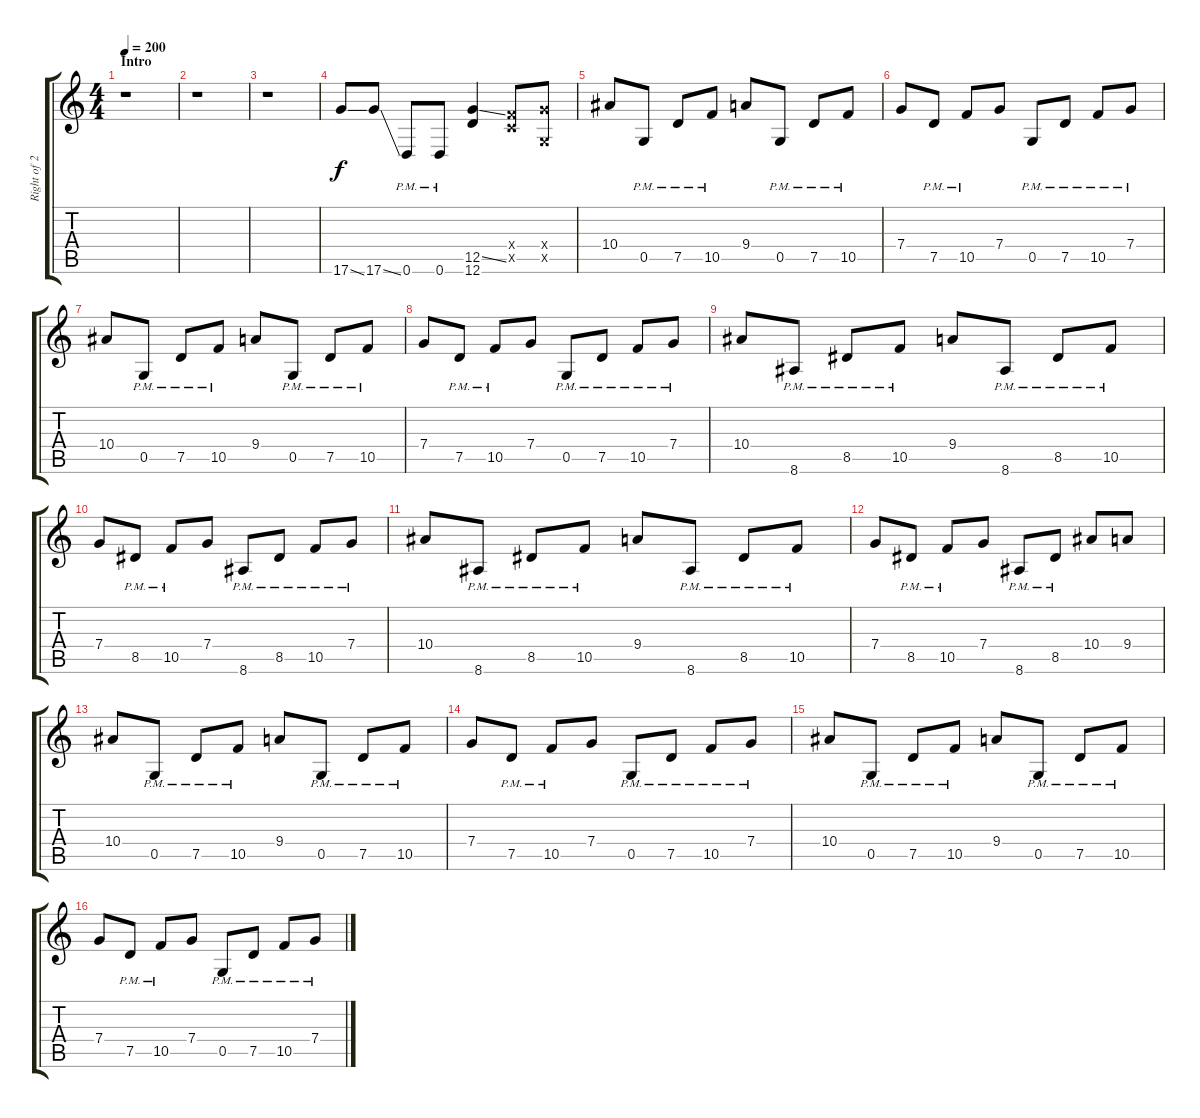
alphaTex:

\track ("Right of 2TW" "Right of 2") {mute instrument overdrivenguitar}
\staff {score tabs}
\tuning (D4 A3 F3 C3 G2 D2) {hide}
\ts (4 4)
\section ("" "Intro")
\tempo 200
\clef g2
\ks c
r.1{dy f instrument overdrivenguitar} |
r.1 |
r.1 |
17.6{ss}.8 17.6{ss}.8 0.6{pm}.8 0.6{pm}.8 (12.5{ss} 12.6).4 (0.4{x} 10.5{x}).8 (7.4{x} 0.5{x}).8 |
10.4.8 0.5{pm}.8 7.5{pm}.8 10.5{pm}.8 9.4.8 0.5{pm}.8 7.5{pm}.8 10.5{pm}.8 |
7.4.8 7.5{pm}.8 10.5{pm}.8 7.4.8 0.5{pm}.8 7.5{pm}.8 10.5{pm}.8 7.4{pm}.8 |
10.4.8 0.5{pm}.8 7.5{pm}.8 10.5{pm}.8 9.4.8 0.5{pm}.8 7.5{pm}.8 10.5{pm}.8 |
7.4.8 7.5{pm}.8 10.5{pm}.8 7.4.8 0.5{pm}.8 7.5{pm}.8 10.5{pm}.8 7.4{pm}.8 |
10.4.8 8.6{pm}.8 8.5{pm}.8 10.5{pm}.8 9.4.8 8.6{pm}.8 8.5{pm}.8 10.5{pm}.8 |
7.4.8 8.5{pm}.8 10.5{pm}.8 7.4.8 8.6{pm}.8 8.5{pm}.8 10.5{pm}.8 7.4{pm}.8 |
10.4.8 8.6{pm}.8 8.5{pm}.8 10.5{pm}.8 9.4.8 8.6{pm}.8 8.5{pm}.8 10.5{pm}.8 |
7.4.8 8.5{pm}.8 10.5{pm}.8 7.4.8 8.6{pm}.8 8.5{pm}.8 10.4.8 9.4.8 |
10.4.8 0.5{pm}.8 7.5{pm}.8 10.5{pm}.8 9.4.8 0.5{pm}.8 7.5{pm}.8 10.5{pm}.8 |
7.4.8 7.5{pm}.8 10.5{pm}.8 7.4.8 0.5{pm}.8 7.5{pm}.8 10.5{pm}.8 7.4{pm}.8 |
10.4.8 0.5{pm}.8 7.5{pm}.8 10.5{pm}.8 9.4.8 0.5{pm}.8 7.5{pm}.8 10.5{pm}.8 |
7.4.8 7.5{pm}.8 10.5{pm}.8 7.4.8 0.5{pm}.8 7.5{pm}.8 10.5{pm}.8 7.4{pm}.8
